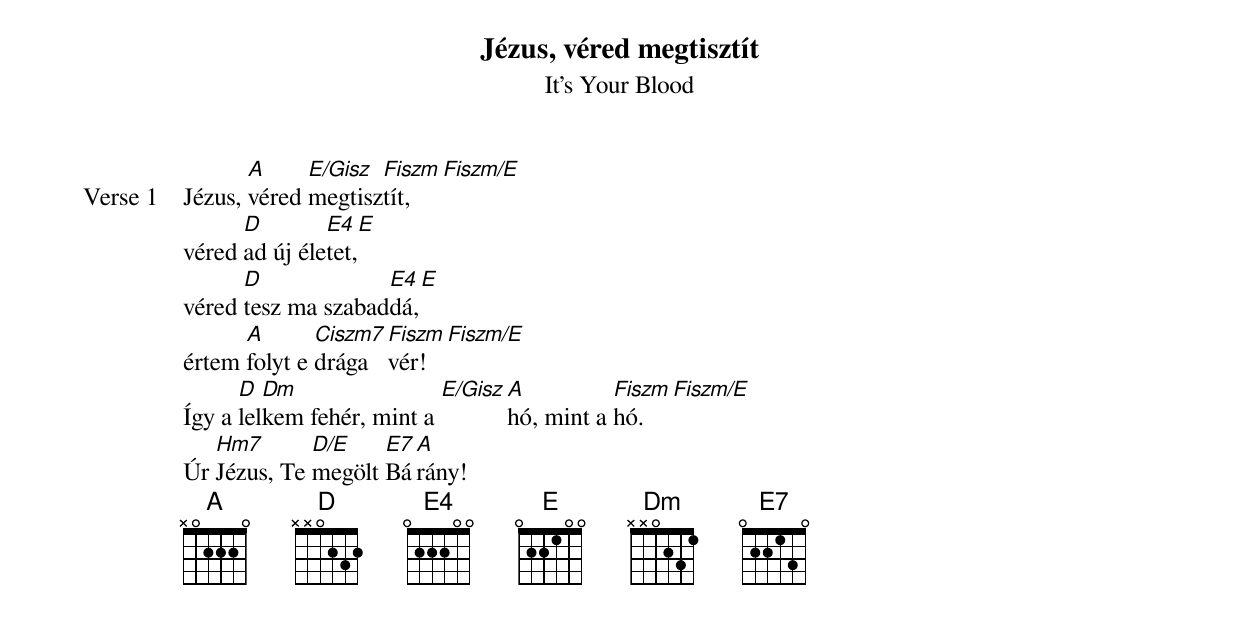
{title: Jézus, véred megtisztít}
{subtitle: It's Your Blood}
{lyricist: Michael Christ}
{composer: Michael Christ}
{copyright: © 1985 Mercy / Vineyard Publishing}

{start_of_verse: Verse 1}
Jézus, [A]véred [E/Gisz]megtisz[Fiszm]tít, [Fiszm/E]
véred [D]ad új éle[E4]tet,[E]
véred [D]tesz ma szabad[E4]dá,[E]
értem [A]folyt e [Ciszm7]drága [Fiszm]vér![Fiszm/E]
Így a [D]lel[Dm]kem fehér, mint a [E/Gisz][A]hó, mint a [Fiszm]hó.[Fiszm/E]
Úr [Hm7]Jézus, Te [D/E]megölt [E7]Bá[A]rány!
{end_of_verse: Verse 1}
